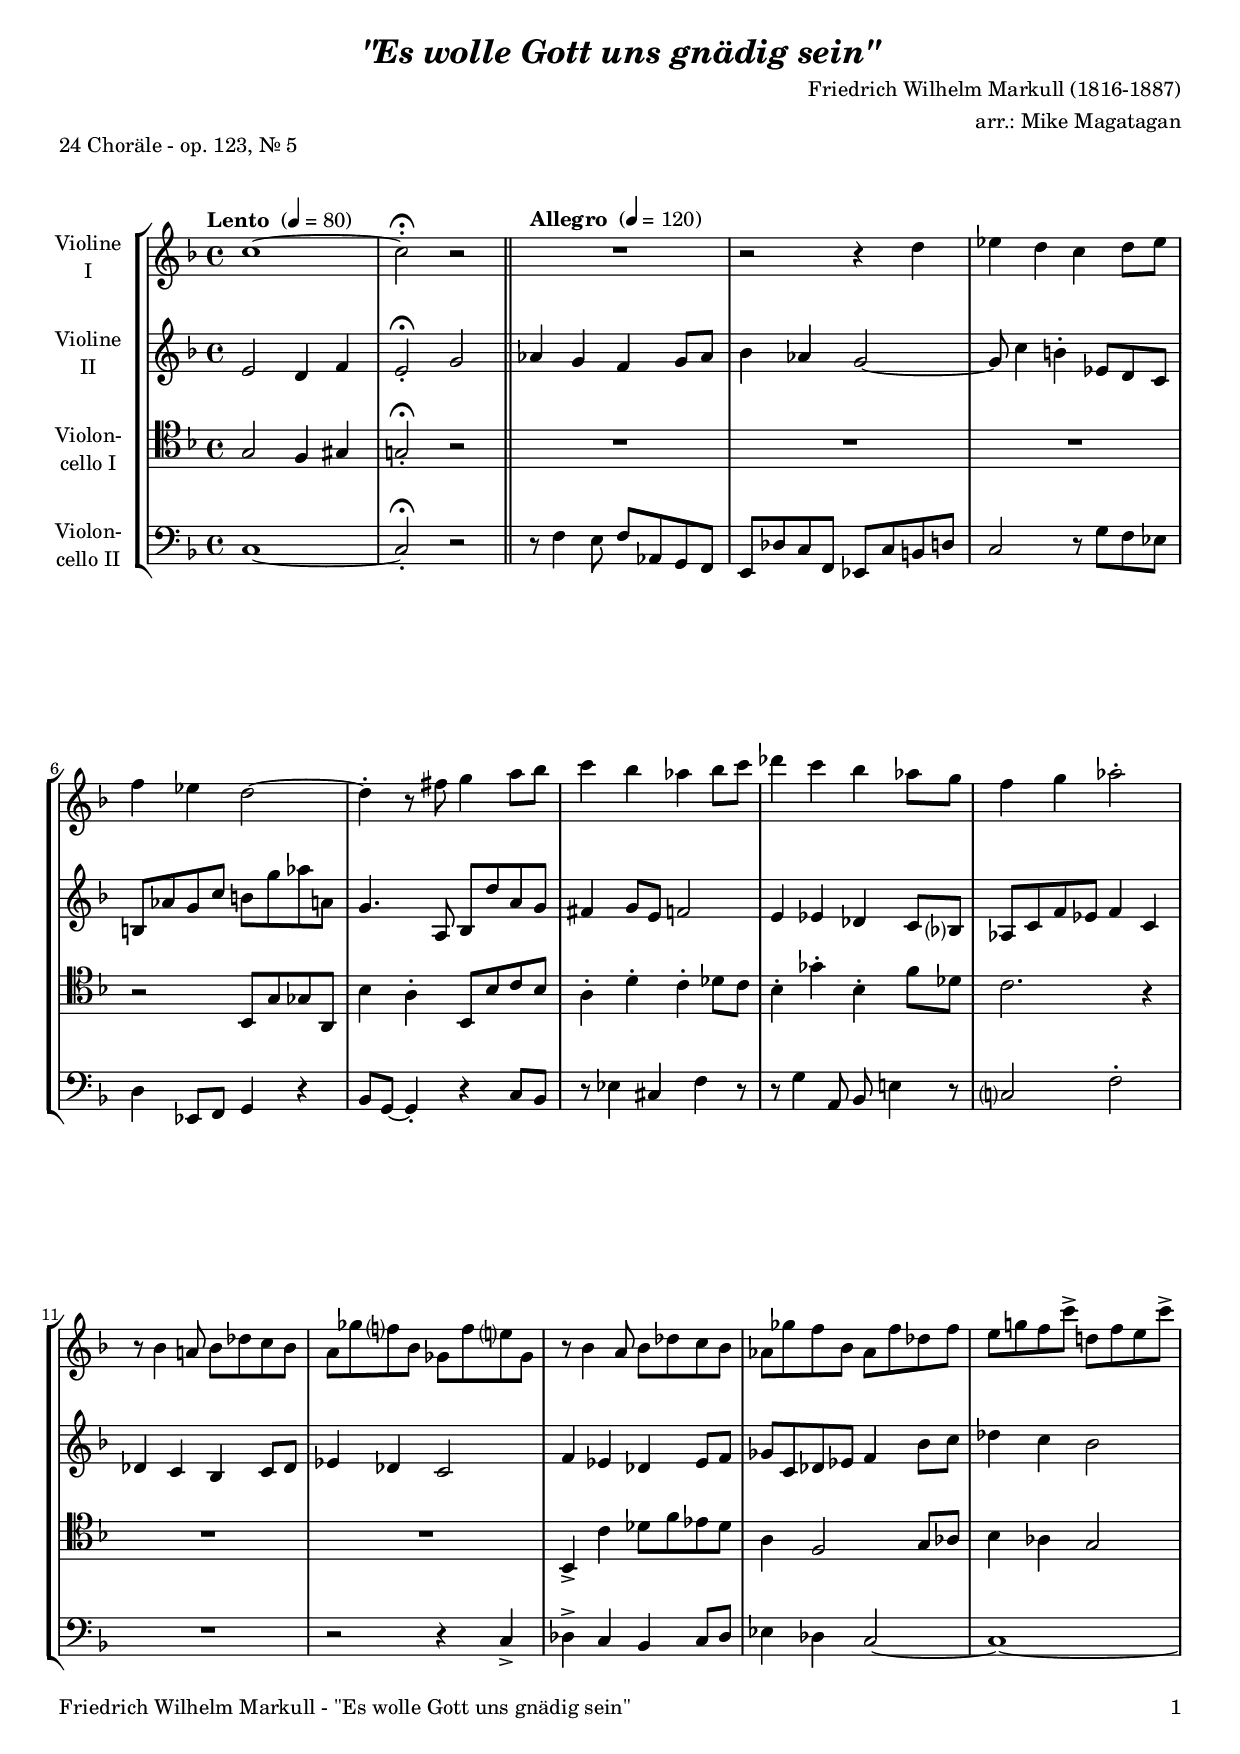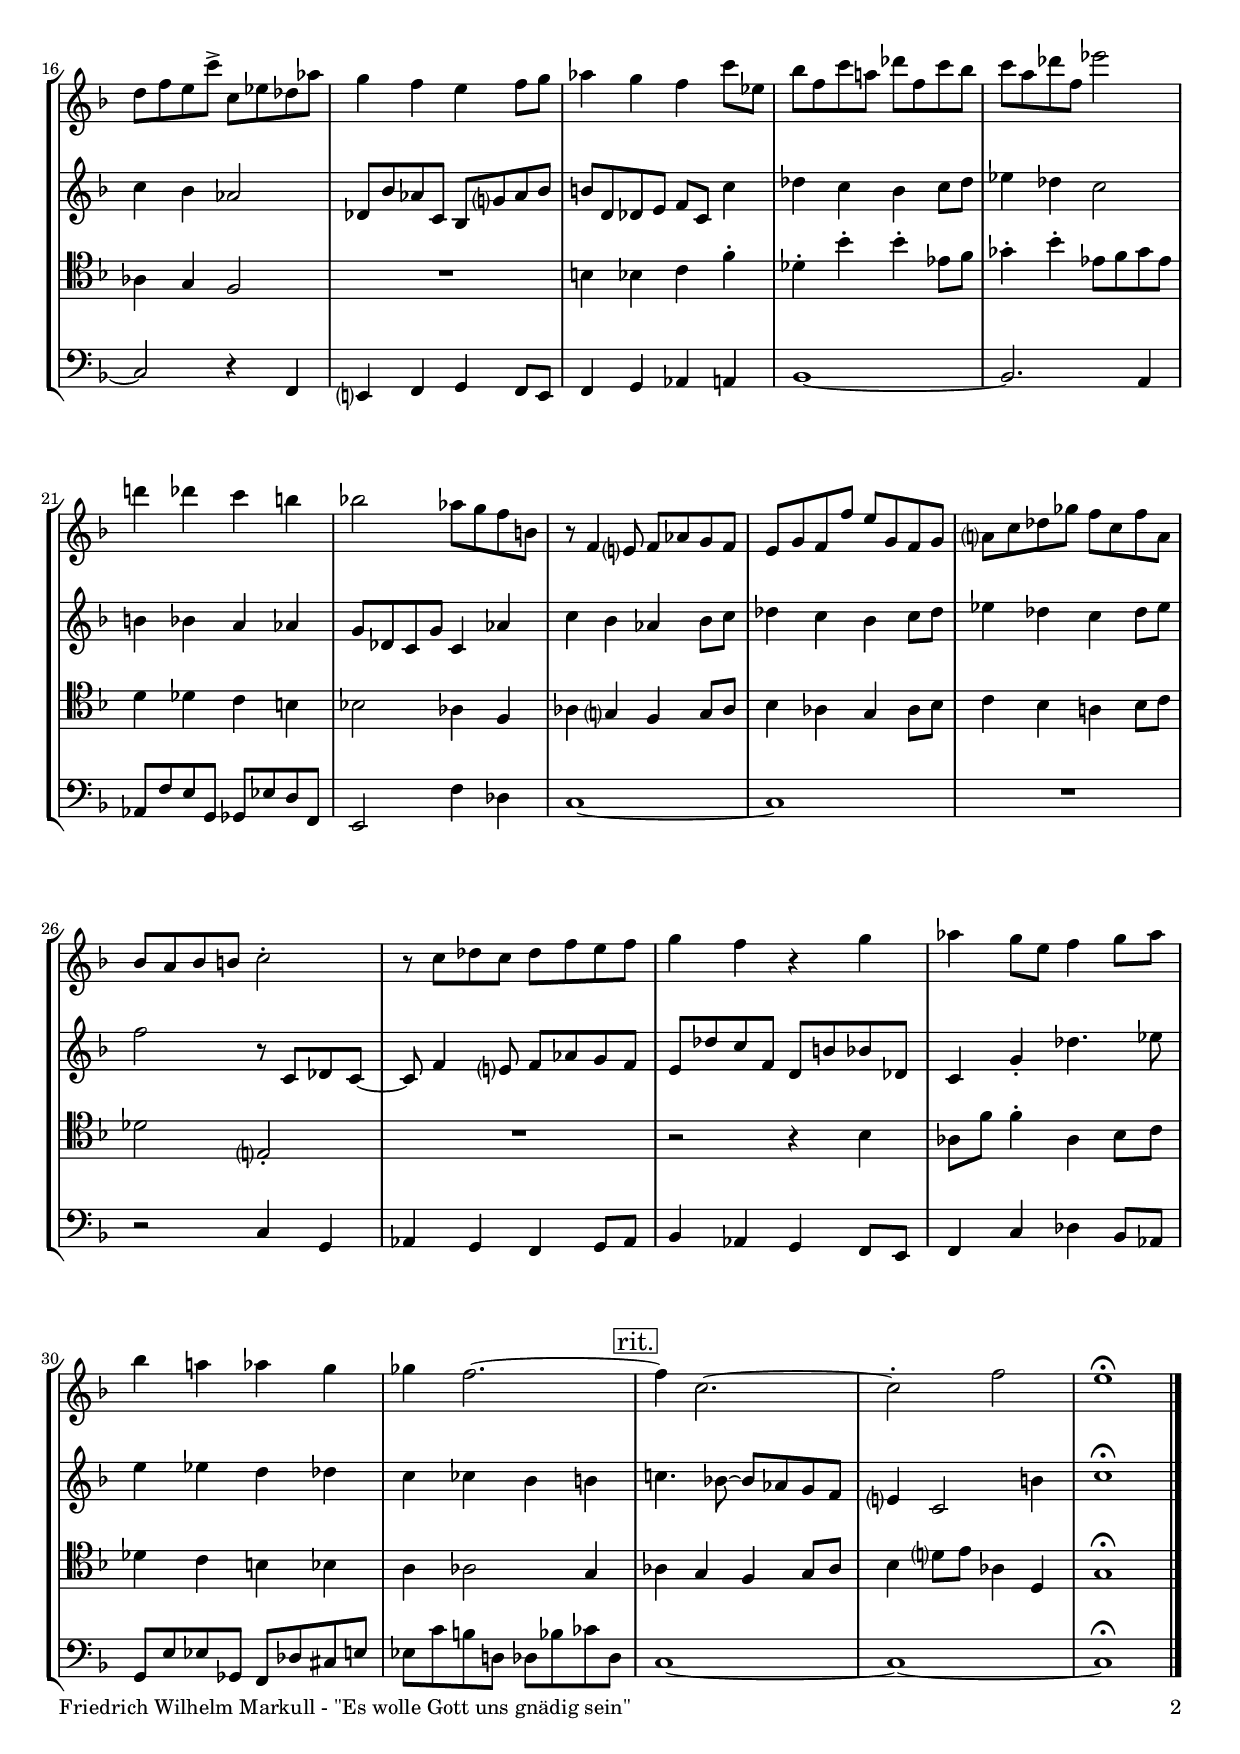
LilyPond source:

\version "2.22.0"
\include "deutsch.ly"
  
#(set-global-staff-size 18)

\header {
  title     = \markup \bold \italic "\"Es wolle Gott uns gnädig sein\""
  composer  = "Friedrich Wilhelm Markull (1816-1887)"
  arranger  = "arr.: Mike Magatagan"
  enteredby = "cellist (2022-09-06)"
  piece     = "24 Choräle - op. 123, Nr. 5"
}

voiceconsts = {
  \key a \major
  \time 4/4
  \clef "treble"
%  \numericTimeSignature
  \compressEmptyMeasures
  % Set default beaming for all staves
%  \set Timing.beamExceptions = #'()
%  \set Timing.baseMoment     = #(ly:make-moment 1 4)
%  \set Timing.beatStructure  = #'(1 1 1)
  \tempo "Lento " 4=80
}

mifl = "flute"
mivl = "violin"
miba = "cello"
mipz = "pizzicato strings"
milo = "harpsichord"

aleg = { \bar "||" \tempo "Allegro " 4=120 }
rit  = \mark \markup \box "rit."

va = \relative c'' {
  \voiceconsts

  e1~
  e2-.\fermata r \aleg
  R1
  r2 r4 fis
  g fis e fis8 g
  a4 g fis2~
  fis4-. r8 ais h4 cis8 d
  e4 d c d8 e

  f4 e d c8 h
  a4 h c2-.
  r8 d,4 cis!8 d f e d
  cis b' a? d, b a' gis? b,
  r d4 cis8 d f e d

  c b' a d, c a' f a
  gis h! a e'-> fis,! a gis e'->
  fis, a gis e'-> e, g f c'
  h4 a gis a8 h

  c4 h a e'8 g,
  d' a e' cis! f a, e' d
  e cis f a, g'2
  fis!4 f e dis
  d!2 c8 h a dis,

  r a4 gis?8 a c h a
  gis h a a' gis h, a h
  cis? e f b a e a cis,
  d cis d dis e2-.
  r8 e f e f a gis a

  h4 a r h
  c h8 gis a4 h8 c
  d4 cis! c h
  b a2.~ \rit
  a4 e2.~
  e2-. a
  gis1\fermata \bar "|."
}

vb = \relative c'' {
  \voiceconsts

  gis2 fis4 a
  gis2-.\fermata h \aleg
  c4 h a h8 c
  d4 c h2~
  h8 e4 dis-. g,8 fis e
  dis c' h e dis h' c cis,

  h4. cis,8 d fis' cis h
  ais4 h8 gis a2
  gis4 g f e8 d?
  c e a g a4 e
  f e d e8 f
  g4 f e2

  a4 g f g8 a
  b e, f g a4 d8 e
  f4 e d2
  e4 d c2
  f,8 d' c e, d h'? c d
  dis fis, f gis a e e'4

  f e d e8 f
  g4 f e2
  dis4 d cis c
  h8 f e h' e,4 c'
  e d c d8 e
  f4 e d e8 f

  g4 f e f8 g
  a2 r8 e, f e~
  e a4 gis?8 a c h a
  gis f' e a, fis dis' d f,
  e4 h'-. f'4. g8

  gis4 g fis f
  e es d dis \rit
  e!4. d!8~ d c h a
  gis?4 e2 dis'4
  e1\fermata \bar "|."
}

vc = \relative c' {
  \voiceconsts
  \clef "tenor"

  h2 a4 his
  h!2-.\fermata r \aleg
  R1*3
  r2 d,8 h' b cis,
  d'4 cis-. d,8 d' e d

  cis4-. fis-. e-. f8 e
  d4-. b'-. d,-. a'8 f
  e2. r4
  R1*2
  d,4-> e' f8 a g f

  cis4 a2 h8 c
  d4 c h2
  c4 h a2
  R1
  dis4 d e a-.
  f-. d'-. d-. g,8 a

  b4-. d-. g,8 a b g
  fis4 f e dis
  d!2 c4 a
  c h? a h8 c

  d4 c h c8 d
  e4 d cis! d8 e
  f2 gis,?-.
  R1
  r2 r4 d'
  c8 a' a4-. c, d8 e

  f4 e dis d
  cis c2 h4 \rit
  c h a h8 c
  d4 fis?8 gis c,4 fis,
  h1\fermata \bar "|."
}

vd = \relative c {
  \voiceconsts
  \clef "bass"

  e1~
  e2-.\fermata r \aleg
  r8 a4 gis8 a c, h a
  gis f' e a, g e' dis fis
  e2 r8 h' a g

  fis4 g,8 a h4 r
  d8 h~ h4-. r e8 d
  r g4 eis a r8
  r h4 cis,8 d gis!4 r8
  e?2 a-.

  R1
  r2 r4 e->
  f-> e d e8 f
  g4 f e2~
  e1~
  e2 r4 a,
  gis? a h a8 gis

  a4 h c cis
  d1~
  d2. cis4
  c8 a' gis h, b g' fis a,
  gis2 a'4 f
  e1~
  e

  R
  r2 e4 h
  c h a h8 c
  d4 c h a8 gis
  a4 e' f d8 c

  h gis' g b, a f' eis gis
  g e' dis fis,! f d' es f, \rit
  e1~
  e~
  e\fermata \bar "|."
}


music = \new StaffGroup <<
      \new Staff {
	\set Staff.midiInstrument = \mivl
	\set Staff.instrumentName = \markup \center-column { "Violine" "I" }
	\transpose a f { \va }
      }

      \new Staff {
	\set Staff.midiInstrument = \mivl
	\set Staff.instrumentName = \markup \center-column { "Violine" "II" }
	\transpose a f { \vb }
      }

      \new Staff {
	\set Staff.midiInstrument = \miba
	\set Staff.instrumentName = \markup \center-column { "Violon-" "cello I" }
	\transpose a f { \vc }
      }

      \new Staff {
	\set Staff.midiInstrument = \miba
	\set Staff.instrumentName = \markup \center-column { "Violon-" "cello II" }
	\transpose a f { \vd }
      }
>>
\book {
   \paper {
    print-page-number = ##t
    print-first-page-number = ##t
    ragged-last-bottom = ##f
    oddHeaderMarkup = \markup \null
    evenHeaderMarkup = \markup \null
    oddFooterMarkup = \markup {
      \fill-line {
        \on-the-fly #print-page-number-check-first
        "Friedrich Wilhelm Markull - \"Es wolle Gott uns gnädig sein\"" \fromproperty #'page:page-number-string
      }
    }
    evenFooterMarkup = \oddFooterMarkup
  } \score {
    \music
    \layout {}
  }

  \score {
    \unfoldRepeats \music

    \midi {
      \context {
        \Score
      }
    }
  }
}